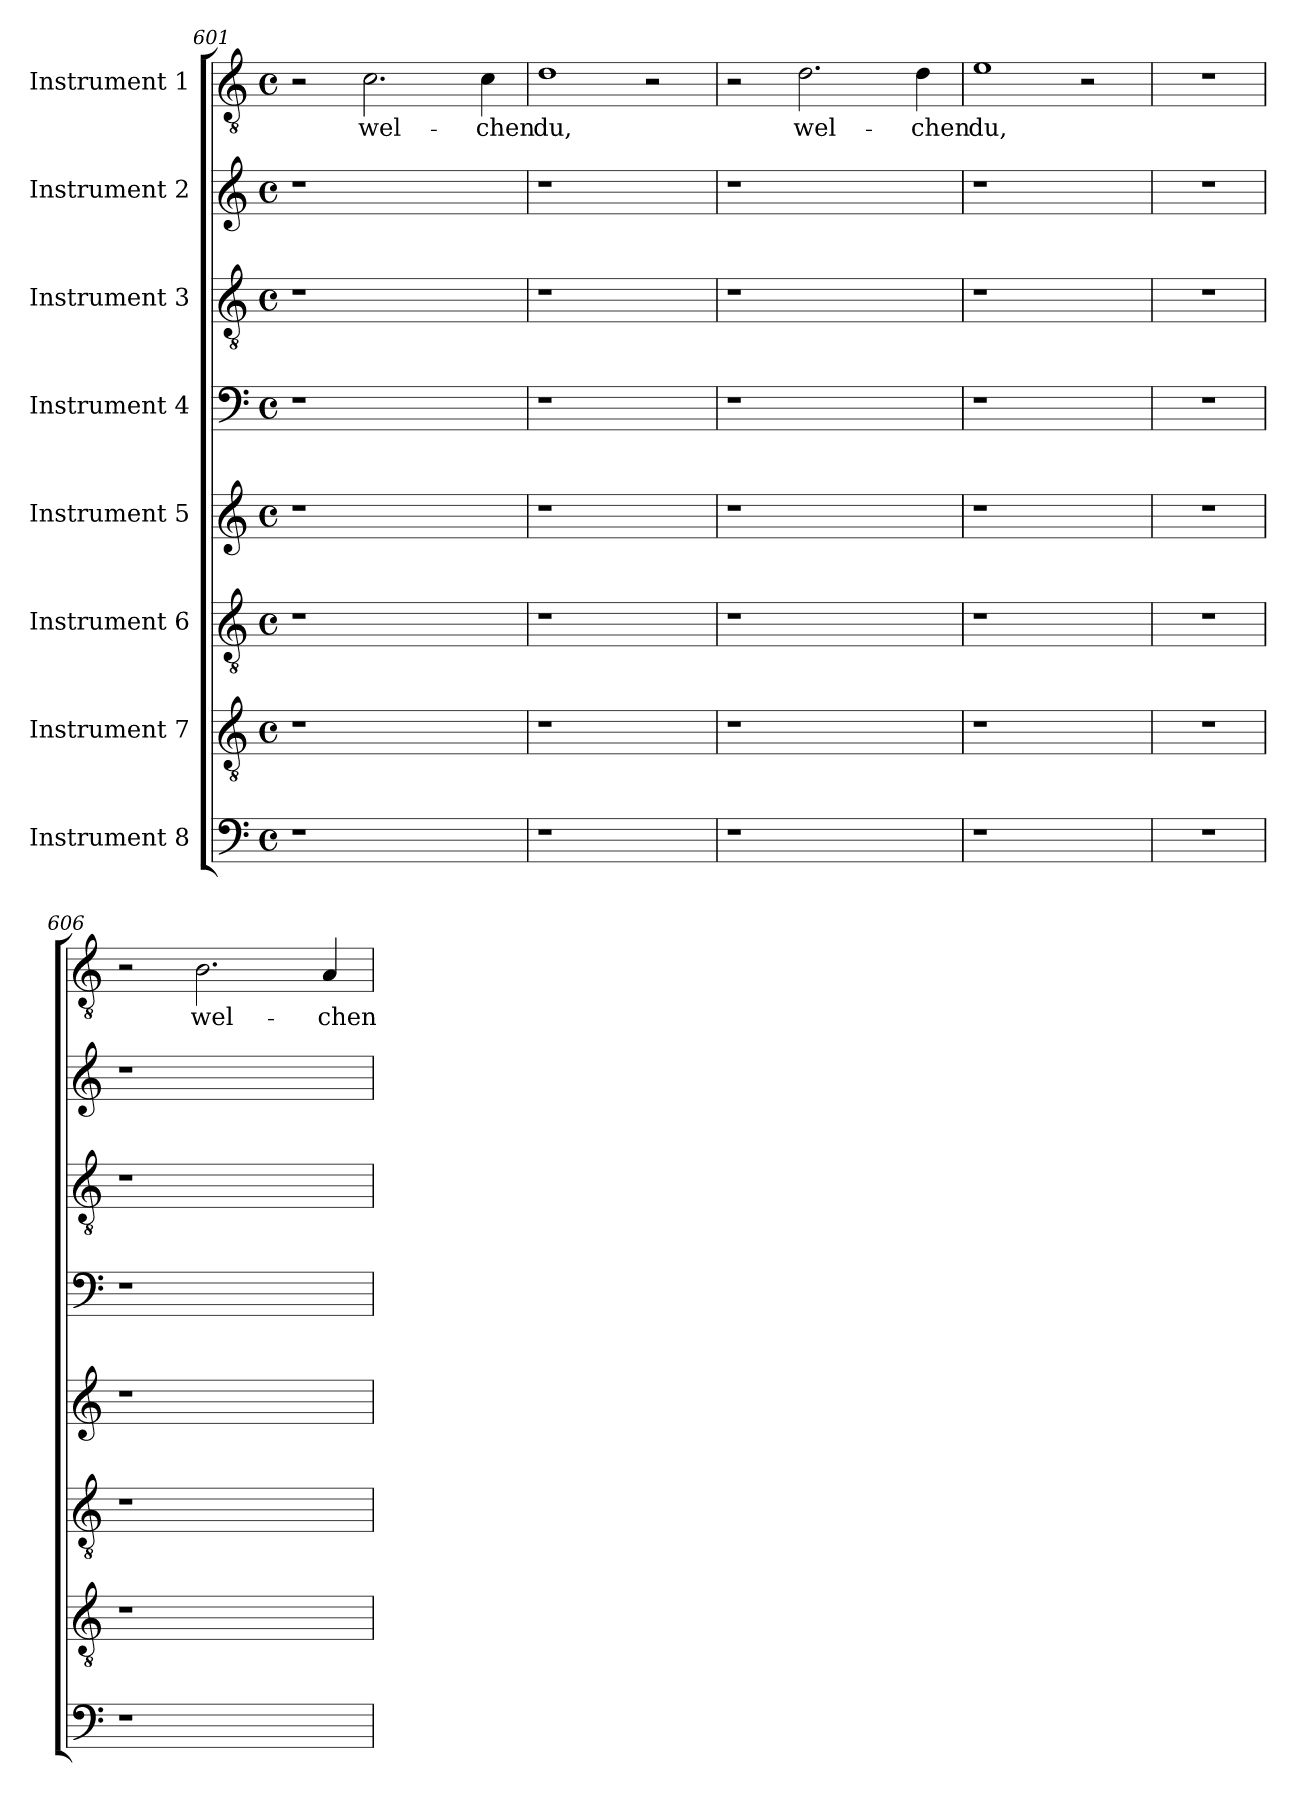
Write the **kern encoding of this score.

**kern	**kern	**kern	**kern	**kern	**kern	**kern	**kern	**text
*part8	*part7	*part6	*part5	*part4	*part3	*part2	*part1	*part1
*staff8	*staff7	*staff6	*staff5	*staff4	*staff3	*staff2	*staff1	*staff1
*I"Instrument 8	*I"Instrument 7	*I"Instrument 6	*I"Instrument 5	*I"Instrument 4	*I"Instrument 3	*I"Instrument 2	*I"Instrument 1	*
*clefF4	*clefGv2	*clefGv2	*clefG2	*clefF4	*clefGv2	*clefG2	*clefGv2	*
*M4/4	*M4/4	*M4/4	*M4/4	*M4/4	*M4/4	*M4/4	*M4/4	*
*met(c)	*met(c)	*met(c)	*met(c)	*met(c)	*met(c)	*met(c)	*met(c)	*
=601	=601	=601	=601	=601	=601	=601	=601	=601
1r	1r	1r	1r	1r	1r	1r	2r	.
!	!	!	!	!	!	!	!	!LO:LY:b:cj
.	.	.	.	.	.	.	2.c\	wel-
2ryy	2ryy	2ryy	2ryy	2ryy	2ryy	2ryy	.	.
!	!	!	!	!	!	!	!	!LO:LY:b:cj
.	.	.	.	.	.	.	4c\	-chen
!!LO:LB:g=z
=602	=602	=602	=602	=602	=602	=602	=602	=602
!	!	!	!	!	!	!	!	!LO:LY:b:cj
1r	1r	1r	1r	1r	1r	1r	1d	du,
2ryy	2ryy	2ryy	2ryy	2ryy	2ryy	2ryy	2r	.
=603	=603	=603	=603	=603	=603	=603	=603	=603
1r	1r	1r	1r	1r	1r	1r	2r	.
!	!	!	!	!	!	!	!	!LO:LY:b:cj
.	.	.	.	.	.	.	2.d\	wel-
2ryy	2ryy	2ryy	2ryy	2ryy	2ryy	2ryy	.	.
!	!	!	!	!	!	!	!	!LO:LY:b:cj
.	.	.	.	.	.	.	4d\	-chen
=604	=604	=604	=604	=604	=604	=604	=604	=604
!	!	!	!	!	!	!	!	!LO:LY:b:cj
1r	1r	1r	1r	1r	1r	1r	1e	du,
2ryy	2ryy	2ryy	2ryy	2ryy	2ryy	2ryy	2r	.
=605	=605	=605	=605	=605	=605	=605	=605	=605
1r	1r	1r	1r	1r	1r	1r	1r	.
=606	=606	=606	=606	=606	=606	=606	=606	=606
1r	1r	1r	1r	1r	1r	1r	2r	.
!	!	!	!	!	!	!	!	!LO:LY:b:cj
.	.	.	.	.	.	.	2.B\	wel-
2ryy	2ryy	2ryy	2ryy	2ryy	2ryy	2ryy	.	.
!	!	!	!	!	!	!	!	!LO:LY:b:cj
.	.	.	.	.	.	.	4A/	-chen
=	=	=	=	=	=	=	=	=
*-	*-	*-	*-	*-	*-	*-	*-	*-
